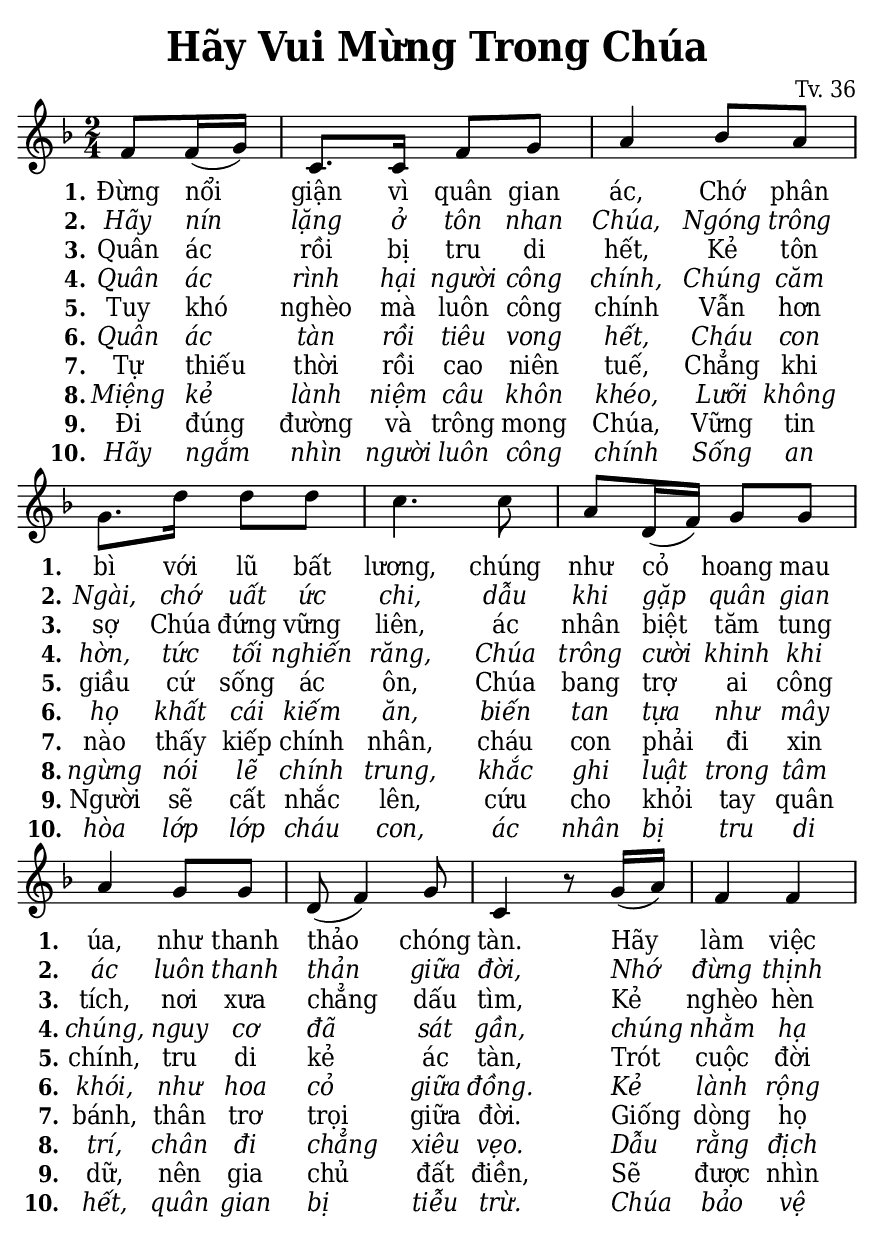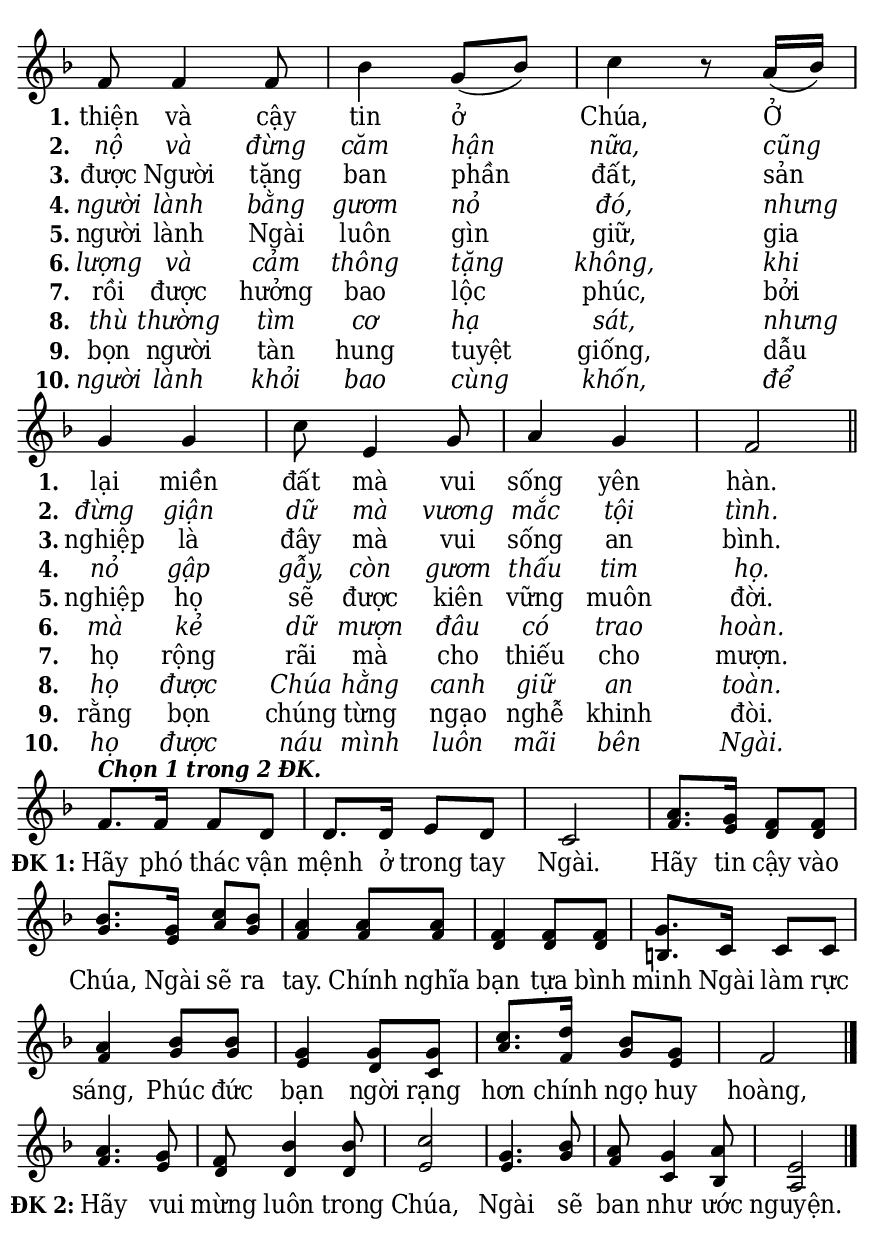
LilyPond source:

% Cài đặt chung\
\version "2.22.1"
\include "english.ly"

\header {
  title = \markup { \fontsize #1 "Hãy Vui Mừng Trong Chúa" }
  composer = "Tv. 36"
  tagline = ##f
}

% mã nguồn cho những chức năng chưa hỗ trợ trong phiên bản lilypond hiện tại
% cung cấp bởi cộng đồng lilypond khi gửi email đến lilypond-user@gnu.org
% Đổi kích thước nốt cho bè phụ
notBePhu =
#(define-music-function (font-size music) (number? ly:music?)
   (for-some-music
     (lambda (m)
       (if (music-is-of-type? m 'rhythmic-event)
           (begin
             (set! (ly:music-property m 'tweaks)
                   (cons `(font-size . ,font-size)
                         (ly:music-property m 'tweaks)))
             #t)
           #f))
     music)
   music)

% in số phiên khúc trên mỗi dòng
#(define (add-grob-definition grob-name grob-entry)
     (set! all-grob-descriptions
           (cons ((@@ (lily) completize-grob-entry)
                  (cons grob-name grob-entry))
                 all-grob-descriptions)))

#(add-grob-definition
    'StanzaNumberSpanner
    `((direction . ,LEFT)
      (font-series . bold)
      (padding . 0.5)
      (side-axis . ,X)
      (stencil . ,ly:text-interface::print)
      (X-offset . ,ly:side-position-interface::x-aligned-side)
      (Y-extent . ,grob::always-Y-extent-from-stencil)
      (meta . ((class . Spanner)
               (interfaces . (font-interface
                              side-position-interface
                              stanza-number-interface
                              text-interface))))))

\layout {
    \context {
      \Global
      \grobdescriptions #all-grob-descriptions
    }
    \context {
      \Score
      \remove Stanza_number_align_engraver
      \consists
        #(lambda (context)
           (let ((texts '())
                 (syllables '()))
             (make-engraver
              (acknowledgers
               ((stanza-number-interface engraver grob source-engraver)
                  (set! texts (cons grob texts)))
               ((lyric-syllable-interface engraver grob source-engraver)
                  (set! syllables (cons grob syllables))))
              ((stop-translation-timestep engraver)
                 (for-each
                  (lambda (text)
                    (for-each
                     (lambda (syllable)
                       (ly:pointer-group-interface::add-grob
                        text
                        'side-support-elements
                        syllable))
                     syllables))
                  texts)
                 (set! syllables '())))))
    }
    \context {
      \Lyrics
      \remove Stanza_number_engraver
      \consists
        #(lambda (context)
           (let ((text #f)
                 (last-stanza #f))
             (make-engraver
              ((process-music engraver)
                 (let ((stanza (ly:context-property context 'stanza #f)))
                   (if (and stanza (not (equal? stanza last-stanza)))
                       (let ((column (ly:context-property context
'currentCommandColumn)))
                         (set! last-stanza stanza)
                         (if text
                             (ly:spanner-set-bound! text RIGHT column))
                         (set! text (ly:engraver-make-grob engraver
'StanzaNumberSpanner '()))
                         (ly:grob-set-property! text 'text stanza)
                         (ly:spanner-set-bound! text LEFT column)))))
              ((finalize engraver)
                 (if text
                     (let ((column (ly:context-property context
'currentCommandColumn)))
                       (ly:spanner-set-bound! text RIGHT column)))))))
      \override StanzaNumberSpanner.horizon-padding = 10000
    }
}

stanzaReminderOff =
  \temporary \override StanzaNumberSpanner.after-line-breaking =
     #(lambda (grob)
        ;; Can be replaced with (not (first-broken-spanner? grob)) in 2.23.
        (if (let ((siblings (ly:spanner-broken-into (ly:grob-original grob))))
              (and (pair? siblings)
                   (not (eq? grob (car siblings)))))
            (ly:grob-suicide! grob)))

stanzaReminderOn = \undo \stanzaReminderOff
% kết thúc mã nguồn

% Nhạc phiên khúc
nhacPhienKhucSop = \relative c' {
  \autoPageBreaksOff
  \partial 4 f8 f16 (g) |
  c,8. c16 f8 g |
  a4 bf8 a |
  g8. d'16 d8 d |
  c4. c8 |
  a d,16 (f) g8 g |
  a4 g8 g |
  d (f4) g8 |
  c,4 r8 g'16 (a) |
  f4 f |
  
  \pageBreak
  
  f8 f4 f8 |
  bf4 g8 (bf) |
  c4 r8 a16 (bf) |
  g4 g |
  c8 e,4 g8 |
  a4 g |
  f2 \bar "||" \break
  
  ^\markup { \bold \italic "Chọn 1 trong 2 ĐK." }
  f8. f16 f8 d |
  d8. d16 e8 d |
  c2 |
  a'8. g16 f8 f |
  bf8. g16 c8 bf |
  a4 a8 a |
  f4 f8 f |
  g8. c,16 c8 c |
  a'4 bf8 bf |
  g4 g8 g |
  c8. d16 bf8 g |
  f2 \bar "|." \break
  
  a4. g8 |
  f bf4 bf8 |
  c2 |
  g4. bf8 |
  a g4 a8 |
  e2 \bar "|."
}

nhacPhienKhucAlto = \relative c' {
  r4 |
  R2*16
  
  f8. f16 f8 d |
  d8. d16 e8 d |
  c2 |
  f8. e16 d8 d |
  g8. e16 a8 g |
  f4 f8 f |
  d4 d8 d |
  b!8. c16 c8 c |
  f4 g8 g |
  e4 d8 c |
  a'8. f16 g8 e |
  f2
  
  f4. e8 |
  d d4 d8 |
  e2 |
  e4. g8 |
  f c4 bf8 |
  a2
}

% Lời phiên khúc
loiPhienKhucSop = \lyrics {
  <<
    {
      \set stanza = "1."
      Đừng nổi giận vì quân gian ác,
      Chớ phân bì với lũ bất lương,
      chúng như cỏ hoang mau úa,
      như thanh thảo chóng tàn.
      Hãy làm việc thiện và cậy tin ở Chúa,
      Ở lại miền đất mà vui sống yên hàn.
    }
    \new Lyrics {
	    \set associatedVoice = "beSop"
	    \set stanza = "2."
      \override Lyrics.LyricText.font-shape = #'italic
	    Hãy nín lặng ở tôn nhan Chúa,
	    Ngóng trông Ngài, chớ uất ức chi,
	    dẫu khi gặp quân gian ác
	    luôn thanh thản giữa đời,
	    Nhớ đừng thịnh nộ và đừng căm hận nữa,
	    cũng đừng giận dữ mà vương mắc tội tình.
    }
    \new Lyrics {
	    \set associatedVoice = "beSop"
	    \set stanza = "3."
	    Quân ác rồi bị tru di hết,
	    Kẻ tôn sợ Chúa đứng vững liên,
	    ác nhân biệt tăm tung tích,
	    nơi xưa chẳng dấu tìm,
	    Kẻ nghèo hèn được Người tặng ban phần đất,
	    sản nghiệp là đây mà vui sống an bình.
    }
    \new Lyrics {
	    \set associatedVoice = "beSop"
	    \set stanza = "4."
      \override Lyrics.LyricText.font-shape = #'italic
	    Quân ác rình hại người công chính,
	    Chúng căm hờn, tức tối nghiến răng,
	    Chúa trông cười khinh khi chúng,
	    nguy cơ đã sát gần,
	    chúng nhằm hạ người lành bằng gươm nỏ đó,
	    nhưng nỏ gập gẫy, còn gươm thấu tim họ.
    }
    \new Lyrics {
	    \set associatedVoice = "beSop"
	    \set stanza = "5."
	    Tuy khó nghèo mà luôn công chính
	    Vẫn hơn giầu cứ sống ác ôn,
	    Chúa bang trợ ai công chính,
	    tru di kẻ ác tàn,
	    Trót cuộc đời người lành Ngài luôn gìn giữ,
	    gia nghiệp họ sẽ được kiên vững muôn đời.
    }
    \new Lyrics {
	    \set associatedVoice = "beSop"
	    \set stanza = "6."
      \override Lyrics.LyricText.font-shape = #'italic
	    Quân ác tàn rồi tiêu vong hết,
	    Cháu con họ khất cái kiếm ăn,
	    biến tan tựa như mây khói,
	    như hoa cỏ giữa đồng.
	    Kẻ lành rộng lượng và cảm thông tặng không,
	    khi mà kẻ dữ mượn đâu có trao hoàn.
    }
    \new Lyrics {
	    \set associatedVoice = "beSop"
	    \set stanza = "7."
	    Tự thiếu thời rồi cao niên tuế,
	    Chẳng khi nào thấy kiếp chính nhân,
	    cháu con phải đi xin bánh,
	    thân trơ trọi giữa đời.
	    Giống dòng họ rồi được hưởng bao lộc phúc,
	    bởi họ rộng rãi mà cho thiếu cho mượn.
    }
    \new Lyrics {
	    \set associatedVoice = "beSop"
	    \set stanza = "8."
      \override Lyrics.LyricText.font-shape = #'italic
	    Miệng kẻ lành niệm câu khôn khéo,
	    Lưỡi không ngừng nói lẽ chính trung,
	    khắc ghi luật trong tâm trí,
	    chân đi chẳng xiêu vẹo.
	    Dẫu rằng địch thù thường tìm cơ hạ sát,
	    nhưng họ được Chúa hằng canh giữ an toàn.
    }
    \new Lyrics {
	    \set associatedVoice = "beSop"
	    \set stanza = "9."
	    Đi đúng đường và trông mong Chúa,
	    Vững tin Người sẽ cất nhắc lên,
	    cứu cho khỏi tay quân dữ,
	    nên gia chủ đất điền,
	    Sẽ được nhìn bọn người tàn hung tuyệt giống,
	    dẫu rằng bọn chúng từng ngạo nghễ khinh đòi.
    }
    \new Lyrics {
	    \set associatedVoice = "beSop"
	    \set stanza = "10."
      \override Lyrics.LyricText.font-shape = #'italic
	    Hãy ngắm nhìn người luôn công chính
	    Sống an hòa lớp lớp cháu con,
	    ác nhân bị tru di hết,
	    quân gian bị tiễu trừ.
	    Chúa bảo vệ người lành khỏi bao cùng khốn,
	    để họ được náu mình luôn mãi bên Ngài.
    }
  >>
  \stanzaReminderOff
  \set stanza = "ĐK 1:"
  Hãy phó thác vận mệnh ở trong tay Ngài.
  Hãy tin cậy vào Chúa, Ngài sẽ ra tay.
  Chính nghĩa bạn tựa bình minh
  Ngài làm rực sáng,
  Phúc đức bạn ngời rạng hơn chính ngọ huy hoàng,
  
  \set stanza = "ĐK 2:"
  Hãy vui mừng luôn trong Chúa,
  Ngài sẽ ban như ước nguyện.
}

% Dàn trang
\paper {
  #(set-paper-size "a5")
  top-margin = 3\mm
  bottom-margin = 3\mm
  left-margin = 3\mm
  right-margin = 3\mm
  indent = #0
  #(define fonts
	 (make-pango-font-tree "Deja Vu Serif Condensed"
	 		       "Deja Vu Serif Condensed"
			       "Deja Vu Serif Condensed"
			       (/ 20 20)))
  print-page-number = ##f
  ragged-last-bottom = ##t
  ragged-bottom = ##t
  page-count = 2
}

TongNhip = {
  \key f \major \time 2/4
  \set Timing.beamExceptions = #'()
  \set Timing.baseMoment = #(ly:make-moment 1/4)
}

\score {
  \new ChoirStaff <<
    \new Staff \with {
        \consists "Merge_rests_engraver"
        printPartCombineTexts = ##f
      }
      <<
      \new Voice \TongNhip \partCombine 
        \nhacPhienKhucSop
        \notBePhu -1 { \nhacPhienKhucAlto }
      \new NullVoice = beSop \nhacPhienKhucSop
      \new Lyrics \lyricsto beSop \loiPhienKhucSop
      >>
  >>
  \layout {
    \override Lyrics.LyricSpace.minimum-distance = #0.6
    \override Score.BarNumber.break-visibility = ##(#f #f #f)
    \override Score.SpacingSpanner.uniform-stretching = ##t
  } 
}
